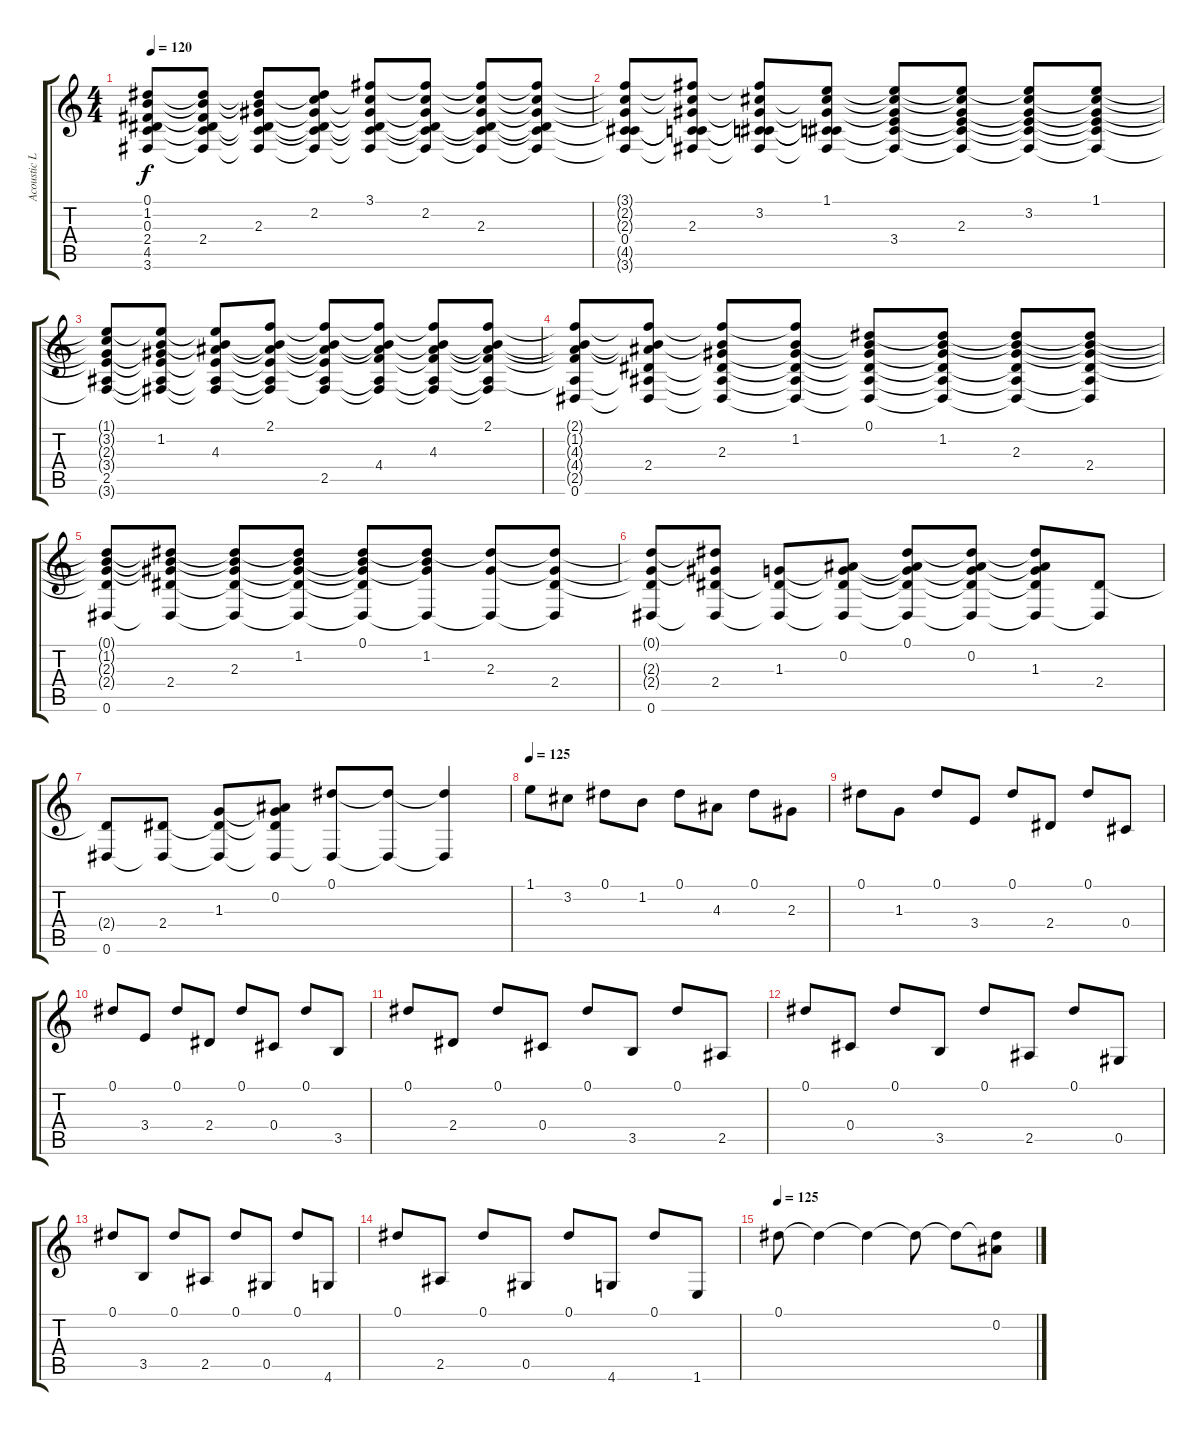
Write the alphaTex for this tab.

\track ("Acoustic Left" "Acoustic L") {instrument acousticguitarsteel}
\staff {score tabs}
\tuning (Eb4 Bb3 Gb3 Db3 Ab2 Eb2) {hide}
\ts (4 4)
\tempo 120
\clef g2
\ks c
(0.1{t} 1.2{t} 0.3{t} 2.4{t} 4.5 3.6{t}).8{dy f} (0.1{t} 1.2{t} 0.3{t} 2.4 4.5{t} 3.6{t}).8 (0.1{t} 1.2{t} 2.3 2.4{t} 4.5{t} 3.6{t}).8 (0.1{t} 2.2 2.3{t} 2.4{t} 4.5{t} 3.6{t}).8 (3.1 2.2{t} 2.3{t} 2.4{t} 4.5{t} 3.6{t}).8 (3.1{t} 2.2 2.3{t} 2.4{t} 4.5{t} 3.6{t}).8 (3.1{t} 2.2{t} 2.3 2.4{t} 4.5{t} 3.6{t}).8 (3.1{t} 2.2{t} 2.3{t} 2.4{t} 4.5{t} 3.6{t}).8 |
(3.1{t} 2.2{t} 2.3{t} 0.4 4.5{t} 3.6{t}).8 (3.1{t} 2.2{t} 2.3 0.4{t} 4.5{t} 3.6{t}).8 (3.1{t} 3.2 2.3{t} 0.4{t} 4.5{t} 3.6{t}).8 (1.1 3.2{t} 2.3{t} 0.4{t} 4.5{t} 3.6{t}).8 (1.1{t} 3.2{t} 2.3{t} 3.4 4.5{t} 3.6{t}).8 (1.1{t} 3.2{t} 2.3 3.4{t} 4.5{t} 3.6{t}).8 (1.1{t} 3.2 2.3{t} 3.4{t} 4.5{t} 3.6{t}).8 (1.1 3.2{t} 2.3{t} 3.4{t} 4.5{t} 3.6{t}).8 |
(1.1{t} 3.2{t} 2.3{t} 3.4{t} 2.5 3.6{t}).8 (1.1{t} 1.2 2.3{t} 3.4{t} 2.5{t} 3.6{t}).8 (1.1{t} 1.2{t} 4.3 3.4{t} 2.5{t} 3.6{t}).8 (2.1 1.2{t} 4.3{t} 3.4{t} 2.5{t} 3.6{t}).8 (2.1{t} 1.2{t} 4.3{t} 3.4{t} 2.5 3.6{t}).8 (2.1{t} 1.2{t} 4.3{t} 4.4 2.5{t} 3.6{t}).8 (2.1{t} 1.2{t} 4.3 4.4{t} 2.5{t} 3.6{t}).8 (2.1 1.2{t} 4.3{t} 4.4{t} 2.5{t} 3.6{t}).8 |
(2.1{t} 1.2{t} 4.3{t} 4.4{t} 2.5{t} 0.6).8 (2.1{t} 1.2{t} 4.3{t} 2.4 2.5{t} 0.6{t}).8 (2.1{t} 1.2{t} 2.3 2.4{t} 2.5{t} 0.6{t}).8 (2.1{t} 1.2 2.3{t} 2.4{t} 2.5{t} 0.6{t}).8 (0.1 1.2{t} 2.3{t} 2.4{t} 2.5{t} 0.6{t}).8 (0.1{t} 1.2 2.3{t} 2.4{t} 2.5{t} 0.6{t}).8 (0.1{t} 1.2{t} 2.3 2.4{t} 2.5{t} 0.6{t}).8 (0.1{t} 1.2{t} 2.3{t} 2.4 2.5{t} 0.6{t}).8 |
(0.1{t} 1.2{t} 2.3{t} 2.4{t} 0.6).8 (0.1{t} 1.2{t} 2.3{t} 2.4 0.6{t}).8 (0.1{t} 1.2{t} 2.3 2.4{t} 0.6{t}).8 (0.1{t} 1.2 2.3{t} 2.4{t} 0.6{t}).8 (0.1 1.2{t} 2.3{t} 2.4{t} 0.6{t}).8 (0.1{t} 1.2 2.3{t} 0.6{t}).8 (0.1{t} 2.3 0.6{t}).8 (0.1{t} 2.3{t} 2.4 0.6{t}).8 |
(0.1{t} 2.3{t} 2.4{t} 0.6).8 (0.1{t} 2.3{t} 2.4 0.6{t}).8 (1.3 2.4{t} 0.6{t}).8 (0.2 1.3{t} 2.4{t} 0.6{t}).8 (0.1 0.2{t} 1.3{t} 2.4{t} 0.6{t}).8 (0.1{t} 0.2 1.3{t} 2.4{t} 0.6{t}).8 (0.1{t} 0.2{t} 1.3 2.4{t} 0.6{t}).8 (2.4 0.6{t}).8 |
(2.4{t} 0.6).8 (2.4 0.6{t}).8 (1.3 2.4{t} 0.6{t}).8 (0.2 1.3{t} 2.4{t} 0.6{t}).8 (0.1 0.6{t}).8 (0.1{t} 0.6{t}).8 (0.1{t} 0.6{t}).4 |
\tempo 125
1.1.8 3.2.8 0.1.8 1.2.8 0.1.8 4.3.8 0.1.8 2.3.8 |
0.1.8 1.3.8 0.1.8 3.4.8 0.1.8 2.4.8 0.1.8 0.4.8 |
0.1.8 3.4.8 0.1.8 2.4.8 0.1.8 0.4.8 0.1.8 3.5.8 |
0.1.8 2.4.8 0.1.8 0.4.8 0.1.8 3.5.8 0.1.8 2.5.8 |
0.1.8 0.4.8 0.1.8 3.5.8 0.1.8 2.5.8 0.1.8 0.5.8 |
0.1.8 3.5.8 0.1.8 2.5.8 0.1.8 0.5.8 0.1.8 4.6.8 |
0.1.8 2.5.8 0.1.8 0.5.8 0.1.8 4.6.8 0.1.8 1.6.8 |
\tempo 125
0.1.8 0.1{t}.4 0.1{t}.4 0.1{t}.8 0.1{t}.8 (0.1{t} 0.2).8
